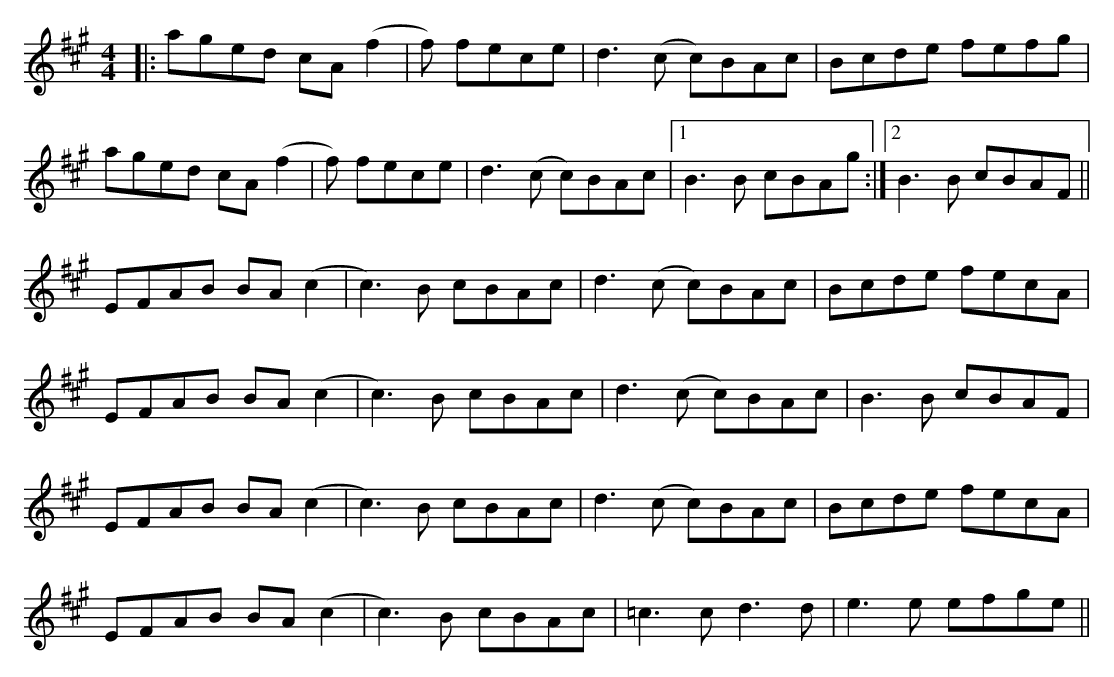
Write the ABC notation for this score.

X:1
M:4/4
K:A
|:aged cA (f2|f)4 fece|d3(c c)BAc|Bcde fefg|
aged cA (f2|f)4 fece|d3(c c)BAc|1 B3 B cBAg:|2 B3 B cBAF||
EFAB BA(c2|c3)B cBAc|d3(c c)BAc|Bcde fecA|
EFAB BA(c2|c3)B cBAc|d3(c c)BAc|B3 B cBAF|
EFAB BA(c2|c3)B cBAc|d3(c c)BAc|Bcde fecA|
EFAB BA(c2|c3)B cBAc|=c3 c d3 d|e3 e efge||
